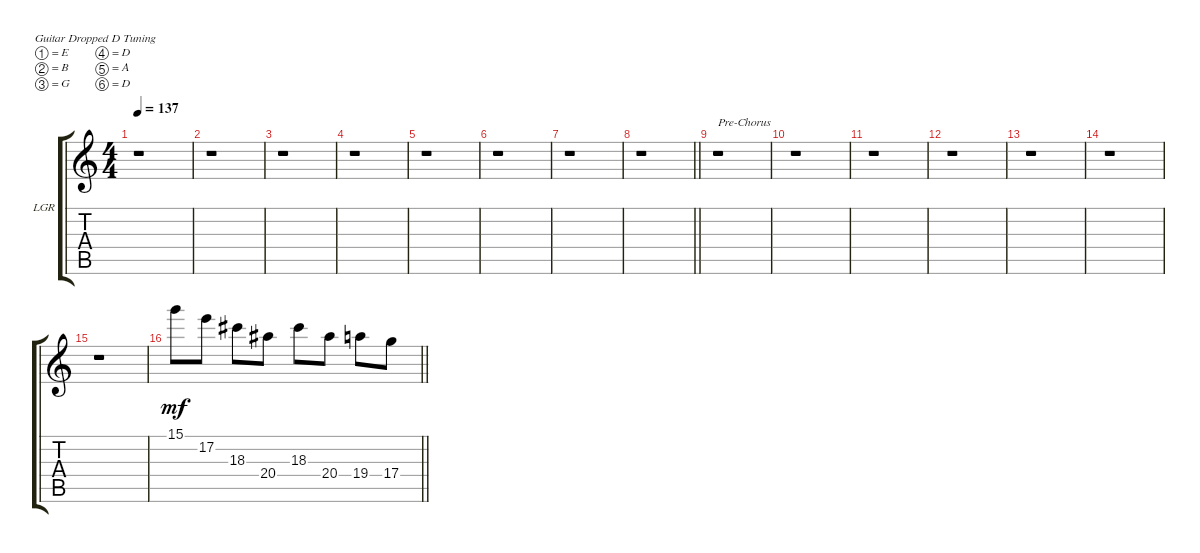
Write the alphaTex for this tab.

\defaultSystemsLayout 4
\bracketExtendMode groupsimilarinstruments
\firstSystemTrackNameOrientation horizontal
\otherSystemsTrackNameOrientation horizontal
\track ("Lead Guitar(Right)" "LGR") {instrument distortionguitar}
\staff {score tabs}
\tuning (E4 B3 G3 D3 A2 D2)
\ts (4 4)
\tempo 137
\clef g2
\scale
0.333333
\ks c
r.1{dy mf} |
\scale
0.333333 r.1 |
\scale
0.333333 r.1 |
\scale
0.333333 r.1 |
\scale
0.333333 r.1 |
\scale
0.333333 r.1 |
\scale
0.333333 r.1 |
\scale
0.333333
\barLineRight lightlight
r.1 |
\scale
0.333333 r.1{txt "Pre-Chorus"} |
\scale
0.333333 r.1 |
\scale
0.333333 r.1 |
\scale
0.333333 r.1 |
\scale
0.333333 r.1 |
\scale
0.333333 r.1 |
\scale
0.333333 r.1 |
\scale
0.333333
\barLineRight lightlight
15.1.8 17.2.8 18.3.8 20.4.8 18.3.8 20.4.8 19.4.8 17.4.8
